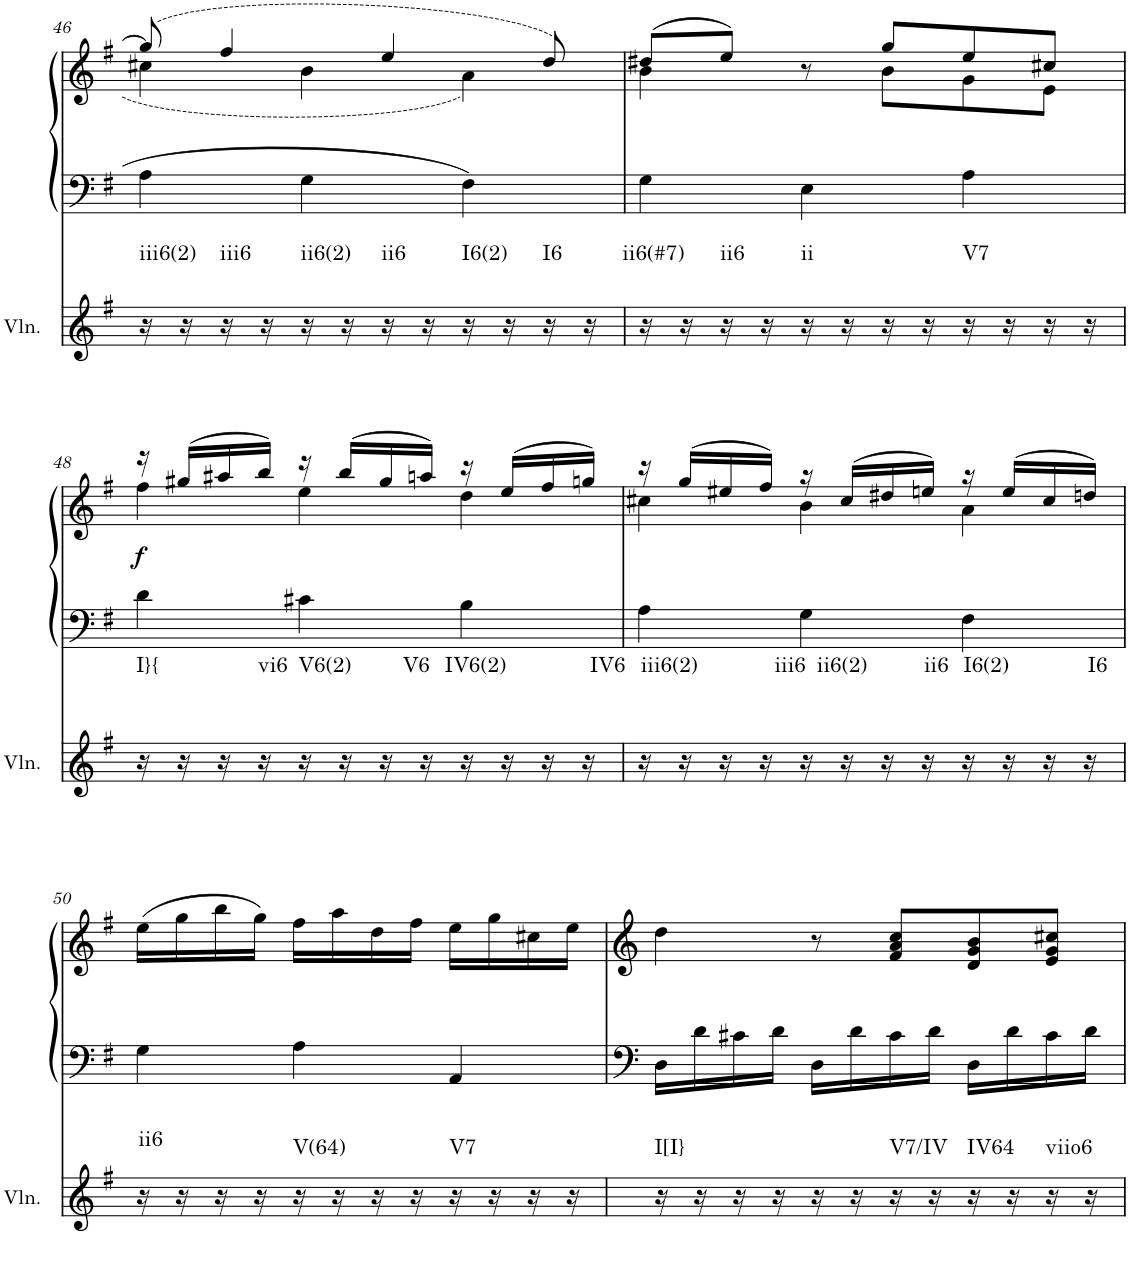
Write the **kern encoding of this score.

**kern	**harte	**kern	**kern	**dynam
*part2	*part2	*part1	*part1	*part1
*staff3	*	*staff2	*staff1	*staff1/2
*I"Violin	*	*I"Klavier linke Hand	*	*
*I'Vln.	*	*	*	*
!!LO:PB:g=z
*clefG2	*	*clefF4	*clefG2	*
*k[f#]	*	*k[f#]	*k[f#]	*
*M3/4	*	*M3/4	*M3/4	*
=46	=46	=46	=46	=46
*	*	*	*^	*
!	!LO:H:kt=iii6(2)	!	!	!	!
16r	N	4A\	(8gg/]	4cc#X\	.
16r	.	.	.	.	.
!	!LO:H:kt=iii6	!	!	!	!
16r	N	.	4ff#/	.	.
16r	.	.	.	.	.
!	!LO:H:kt=ii6(2)	!	!	!	!
16r	N	4G\	.	4b\	.
16r	.	.	.	.	.
!	!LO:H:kt=ii6	!	!	!	!
16r	N	.	4ee/	.	.
16r	.	.	.	.	.
!	!LO:H:kt=I6(2)	!	!	!	!
16r	N	4F#\	.	4a\	.
16r	.	.	.	.	.
!	!LO:H:kt=I6	!	!	!	!
16r	N	.	8dd/)	.	.
16r	.	.	.	.	.
=47	=47	=47	=47	=47	=47
!	!LO:H:kt=ii6(#7)	!	!	!	!
16r	N	4G\	(8dd#X/L	4b\	.
16r	.	.	.	.	.
!	!LO:H:kt=ii6	!	!	!	!
16r	N	.	8ee/J)	.	.
16r	.	.	.	.	.
!	!LO:H:kt=ii	!	!	!	!
16r	N	4E\	8r	8ryy	.
16r	.	.	.	.	.
16r	.	.	8gg/L	8b\L	.
16r	.	.	.	.	.
!	!LO:H:kt=V7	!	!	!	!
16r	N	4A\	8ee/	8g\	.
16r	.	.	.	.	.
16r	.	.	8cc#X/J	8e\J	.
16r	.	.	.	.	.
!!LO:LB:g=z	!!
=48	=48	=48	=48	=48	=48
!	!LO:H:kt=I}{	!	!	!	!LO:DY:b
16r	N	4d\	16r	4ff#\	f
16r	.	.	(16gg#X/LL	.	.
16r	.	.	16aa#X/	.	.
!	!LO:H:kt=vi6	!	!	!	!
16r	N	.	16bb/JJ)	.	.
!	!LO:H:kt=V6(2)	!	!	!	!
16r	N	4c#X\	16r	4ee\	.
16r	.	.	(16bb/LL	.	.
16r	.	.	16gg#/	.	.
!	!LO:H:kt=V6	!	!	!	!
16r	N	.	16aan/JJ)	.	.
!	!LO:H:kt=IV6(2)	!	!	!	!
16r	N	4B\	16r	4dd\	.
16r	.	.	(16ee/LL	.	.
16r	.	.	16ff#/	.	.
!	!LO:H:kt=IV6	!	!	!	!
16r	N	.	16ggn/JJ)	.	.
=49	=49	=49	=49	=49	=49
!	!LO:H:kt=iii6(2)	!	!	!	!
16r	N	4A\	16r	4cc#X\	.
16r	.	.	(16gg/LL	.	.
16r	.	.	16ee#X/	.	.
!	!LO:H:kt=iii6	!	!	!	!
16r	N	.	16ff#/JJ)	.	.
!	!LO:H:kt=ii6(2)	!	!	!	!
16r	N	4G\	16r	4b\	.
16r	.	.	(16cc#/LL	.	.
16r	.	.	16dd#X/	.	.
!	!LO:H:kt=ii6	!	!	!	!
16r	N	.	16een/JJ)	.	.
!	!LO:H:kt=I6(2)	!	!	!	!
16r	N	4F#\	16r	4a\	.
16r	.	.	(16ee/LL	.	.
16r	.	.	16cc#/	.	.
!	!LO:H:kt=I6	!	!	!	!
16r	N	.	16ddn/JJ)	.	.
*	*	*	*v	*v	*
!!LO:LB:g=z
=50	=50	=50	=50	=50
!	!LO:H:kt=ii6	!	!	!
16r	N	4G\	(16ee\LL	.
16r	.	.	16gg\	.
16r	.	.	16bb\	.
16r	.	.	16gg\JJ)	.
!	!LO:H:kt=V(64)	!	!	!
16r	N	4A\	16ff#\LL	.
16r	.	.	16aa\	.
16r	.	.	16dd\	.
16r	.	.	16ff#\JJ	.
!	!LO:H:kt=V7	!	!	!
16r	N	4AA/	16ee\LL	.
16r	.	.	16gg\	.
16r	.	.	16cc#X\	.
16r	.	.	16ee\JJ	.
=51	=51	=51	=51	=51
!	!LO:H:kt=I[I}	!	!	!
16r	N	16D\LL	4dd\	.
16r	.	16d\	.	.
16r	.	16c#X\	.	.
16r	.	16d\JJ	.	.
16r	.	16D\LL	8r	.
16r	.	16d\	.	.
!	!LO:H:kt=V7/IV	!	!	!
16r	N	16c#\	8f#/ 8a/ 8cc/L	.
16r	.	16d\JJ	.	.
!	!LO:H:kt=IV64	!	!	!
16r	N	16D\LL	8d/ 8g/ 8b/	.
16r	.	16d\	.	.
!	!LO:H:kt=viio6	!	!	!
16r	N	16c#\	8e/ 8g/ 8cc#X/J	.
16r	.	16d\JJ	.	.
=	=	=	=	=
*-	*-	*-	*-	*-
